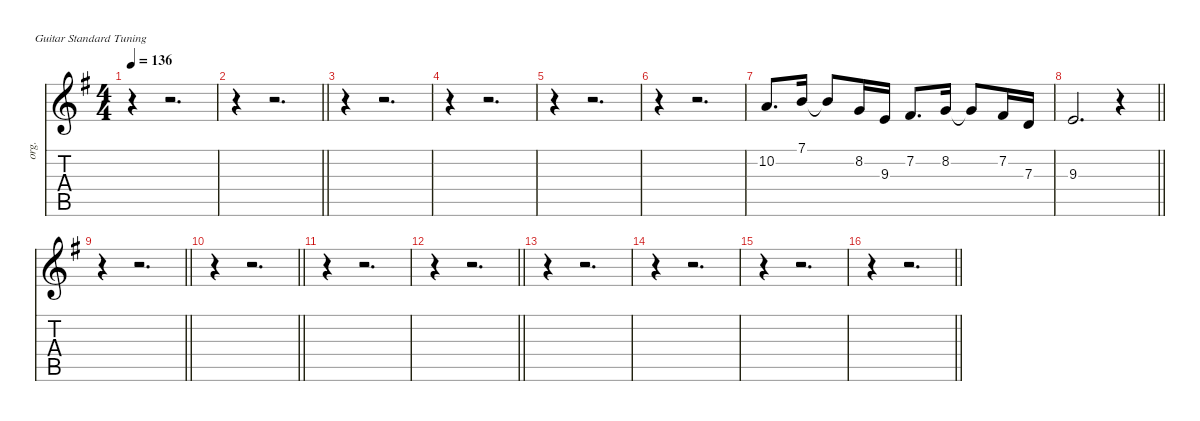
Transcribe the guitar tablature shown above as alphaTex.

\defaultSystemsLayout 4
\hideDynamics
\bracketExtendMode nobrackets
\otherSystemsTrackNameOrientation horizontal
\track ("Orgue" "org.") {instrument drawbarorgan}
\staff {score tabs}
\tuning (E4 B3 G3 D3 A2 E2)
\ts (4 4)
\tempo 136
\clef g2
\ks g
r.4{dy f beam Down} r.2{d beam Down} |
\barLineRight lightlight
r.4{beam Down} r.2{d beam Down} |
r.4{beam Down} r.2{d beam Down} |
r.4{beam Down} r.2{d beam Down} |
r.4{beam Down} r.2{d beam Down} |
r.4{beam Down} r.2{d beam Down} |
10.2{acc forcenatural}.8{d instrument pad1newage beam Up} 7.1{acc forcenatural}.16{beam Up} 7.1{t acc forcenatural}.8{beam Up} 8.2{acc forcenatural}.16{beam Up} 9.3{acc forcenatural}.16{beam Up} 7.2{acc #}.8{d beam Up} 8.2{acc forcenatural}.16{beam Up} 8.2{t acc forcenatural}.8{beam Up} 7.2{acc #}.16{beam Up} 7.3{acc forcenatural}.16{beam Up} |
\barLineRight lightlight
9.3{acc forcenatural}.2{d beam Up} r.4{beam Up} |
\barLineRight lightlight
r.4{beam Down} r.2{d beam Down} |
\barLineRight lightlight
r.4{beam Down} r.2{d beam Down} |
r.4{beam Down} r.2{d beam Down} |
\barLineRight lightlight
r.4{beam Down} r.2{d beam Down} |
r.4{beam Down} r.2{d beam Down} |
r.4{beam Down} r.2{d beam Down} |
r.4{beam Down} r.2{d beam Down} |
\barLineRight lightlight
r.4{beam Down} r.2{d beam Down}
